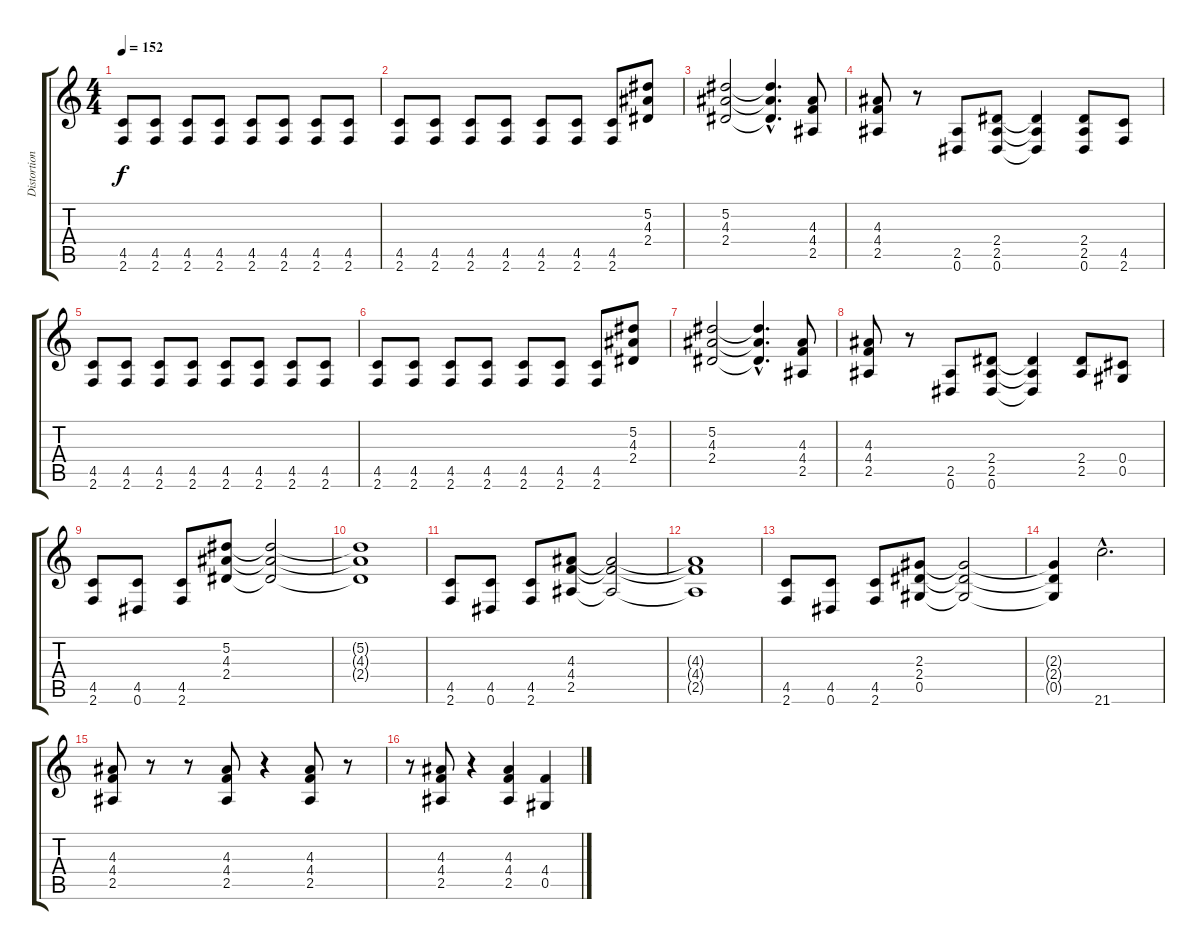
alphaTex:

\track ("Distortion Guitar" "Distortion") {instrument distortionguitar}
\staff {score tabs}
\tuning (Eb4 Bb3 Gb3 Db3 Ab2 Eb2) {hide}
\ts (4 4)
\tempo 152
\clef g2
\ks c
(4.5 2.6).8{dy f} (4.5 2.6).8 (4.5 2.6).8 (4.5 2.6).8 (4.5 2.6).8 (4.5 2.6).8 (4.5 2.6).8 (4.5 2.6).8 |
(4.5 2.6).8 (4.5 2.6).8 (4.5 2.6).8 (4.5 2.6).8 (4.5 2.6).8 (4.5 2.6).8 (4.5 2.6).8 (5.2 4.3 2.4).8 |
(5.2 4.3 2.4).2 (5.2{hac t} 4.3{hac t} 2.4{hac t}).4{d} (4.3 4.4 2.5).8 |
(4.3 4.4 2.5).8 r.8 (2.5 0.6).8 (2.4 2.5 0.6).8 (2.4{t} 2.5{t} 0.6{t}).4 (2.4 2.5 0.6).8 (4.5 2.6).8 |
(4.5 2.6).8 (4.5 2.6).8 (4.5 2.6).8 (4.5 2.6).8 (4.5 2.6).8 (4.5 2.6).8 (4.5 2.6).8 (4.5 2.6).8 |
(4.5 2.6).8 (4.5 2.6).8 (4.5 2.6).8 (4.5 2.6).8 (4.5 2.6).8 (4.5 2.6).8 (4.5 2.6).8 (5.2 4.3 2.4).8 |
(5.2 4.3 2.4).2 (5.2{hac t} 4.3{hac t} 2.4{hac t}).4{d} (4.3 4.4 2.5).8 |
(4.3 4.4 2.5).8 r.8 (2.5 0.6).8 (2.4 2.5 0.6).8 (2.4{t} 2.5{t} 0.6{t}).4 (2.4 2.5).8 (0.4 0.5).8 |
(4.5 2.6).8 (4.5 0.6).8 (4.5 2.6).8 (5.2 4.3 2.4).8 (5.2{t} 4.3{t} 2.4{t}).2 |
(5.2{t} 4.3{t} 2.4{t}).1 |
(4.5 2.6).8 (4.5 0.6).8 (4.5 2.6).8 (4.3 4.4 2.5).8 (4.3{t} 4.4{t} 2.5{t}).2 |
(4.3{t} 4.4{t} 2.5{t}).1 |
(4.5 2.6).8 (4.5 0.6).8 (4.5 2.6).8 (2.3 2.4 0.5).8 (2.3{t} 2.4{t} 0.5{t}).2 |
(2.3{t} 2.4{t} 0.5{t}).4 21.6{hac}.2{d} |
(4.3 4.4 2.5).8 r.8 r.8 (4.3 4.4 2.5).8 r.4 (4.3 4.4 2.5).8 r.8 |
r.8 (4.3 4.4 2.5).8 r.4 (4.3 4.4 2.5).4 (4.4 0.5).4
